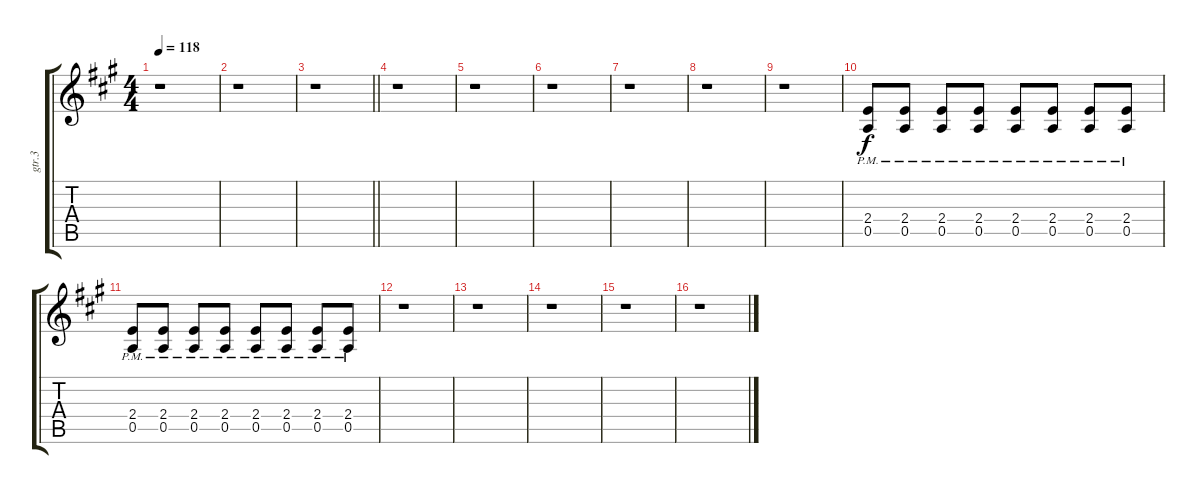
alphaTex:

\track ("gtr.3" "gtr.3") {instrument distortionguitar}
\staff {score tabs}
\tuning (E4 B3 G3 D3 A2 E2) {hide}
\ts (4 4)
\tempo 118
\clef g2
\ks a
r.1{dy f} |
r.1 |
\barLineRight lightlight
r.1 |
r.1 |
r.1 |
r.1 |
r.1 |
r.1 |
r.1 |
(2.4{pm} 0.5{pm}).8 (2.4{pm} 0.5{pm}).8 (2.4{pm} 0.5{pm}).8 (2.4{pm} 0.5{pm}).8 (2.4{pm} 0.5{pm}).8 (2.4{pm} 0.5{pm}).8 (2.4{pm} 0.5{pm}).8 (2.4{pm} 0.5{pm}).8 |
(2.4{pm} 0.5{pm}).8 (2.4{pm} 0.5{pm}).8 (2.4{pm} 0.5{pm}).8 (2.4{pm} 0.5{pm}).8 (2.4{pm} 0.5{pm}).8 (2.4{pm} 0.5{pm}).8 (2.4{pm} 0.5{pm}).8 (2.4{pm} 0.5{pm}).8 |
r.1 |
r.1 |
r.1 |
r.1 |
r.1
